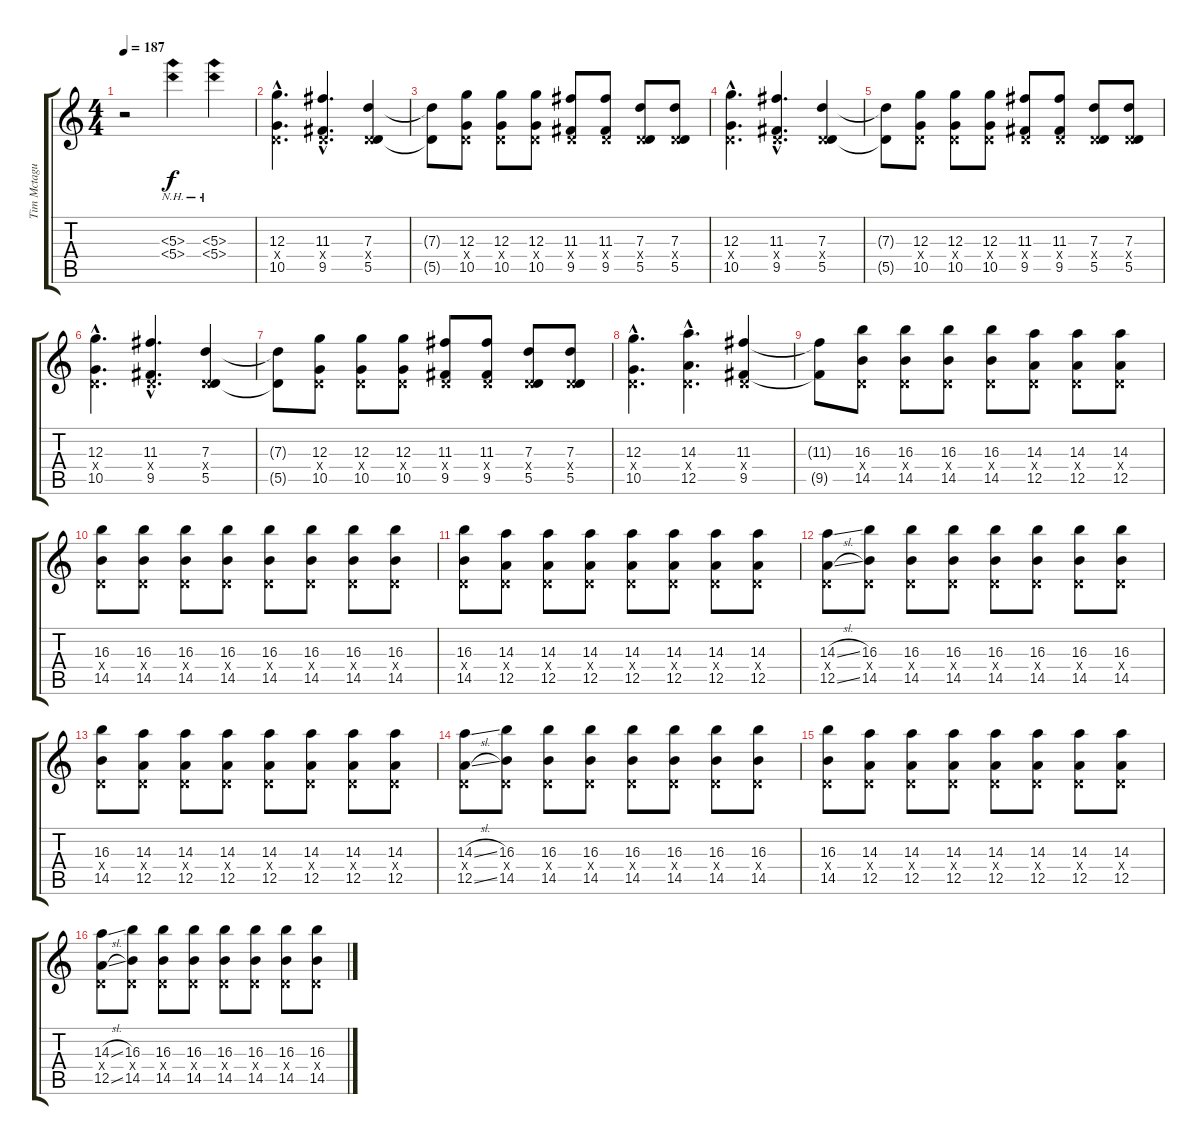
\track ("Tim Mctague" "Tim Mctagu") {instrument distortionguitar}
\staff {score tabs}
\tuning (E4 B3 G3 D3 A2 D2) {hide}
\ts (4 4)
\tempo 187
\clef g2
\ks c
r.2{dy f} (5.3{nh} 5.4{nh}).4 (5.3{nh} 5.4{nh}).4 |
(12.3{hac} 0.4{hac x} 10.5{hac}).4{d} (11.3{hac} 0.4{hac x} 9.5{hac}).4{d} (7.3 0.4{x} 5.5).4 |
(7.3{t} 5.5{t}).8 (12.3 0.4{x} 10.5).8 (12.3 0.4{x} 10.5).8 (12.3 0.4{x} 10.5).8 (11.3 0.4{x} 9.5).8 (11.3 0.4{x} 9.5).8 (7.3 0.4{x} 5.5).8 (7.3 0.4{x} 5.5).8 |
(12.3{hac} 0.4{hac x} 10.5{hac}).4{d} (11.3{hac} 0.4{hac x} 9.5{hac}).4{d} (7.3 0.4{x} 5.5).4 |
(7.3{t} 5.5{t}).8 (12.3 0.4{x} 10.5).8 (12.3 0.4{x} 10.5).8 (12.3 0.4{x} 10.5).8 (11.3 0.4{x} 9.5).8 (11.3 0.4{x} 9.5).8 (7.3 0.4{x} 5.5).8 (7.3 0.4{x} 5.5).8 |
(12.3{hac} 0.4{hac x} 10.5{hac}).4{d} (11.3{hac} 0.4{hac x} 9.5{hac}).4{d} (7.3 0.4{x} 5.5).4 |
(7.3{t} 5.5{t}).8 (12.3 0.4{x} 10.5).8 (12.3 0.4{x} 10.5).8 (12.3 0.4{x} 10.5).8 (11.3 0.4{x} 9.5).8 (11.3 0.4{x} 9.5).8 (7.3 0.4{x} 5.5).8 (7.3 0.4{x} 5.5).8 |
(12.3{hac} 0.4{hac x} 10.5{hac}).4{d} (14.3{hac} 0.4{hac x} 12.5{hac}).4{d} (11.3 0.4{x} 9.5).4 |
(11.3{t} 9.5{t}).8 (16.3 0.4{x} 14.5).8 (16.3 0.4{x} 14.5).8 (16.3 0.4{x} 14.5).8 (16.3 0.4{x} 14.5).8 (14.3 0.4{x} 12.5).8 (14.3 0.4{x} 12.5).8 (14.3 0.4{x} 12.5).8 |
(16.3 0.4{x} 14.5).8 (16.3 0.4{x} 14.5).8 (16.3 0.4{x} 14.5).8 (16.3 0.4{x} 14.5).8 (16.3 0.4{x} 14.5).8 (16.3 0.4{x} 14.5).8 (16.3 0.4{x} 14.5).8 (16.3 0.4{x} 14.5).8 |
(16.3 0.4{x} 14.5).8 (14.3 0.4{x} 12.5).8 (14.3 0.4{x} 12.5).8 (14.3 0.4{x} 12.5).8 (14.3 0.4{x} 12.5).8 (14.3 0.4{x} 12.5).8 (14.3 0.4{x} 12.5).8 (14.3 0.4{x} 12.5).8 |
(14.3{sl} 0.4{x} 12.5{sl}).8 (16.3 0.4{x} 14.5).8 (16.3 0.4{x} 14.5).8 (16.3 0.4{x} 14.5).8 (16.3 0.4{x} 14.5).8 (16.3 0.4{x} 14.5).8 (16.3 0.4{x} 14.5).8 (16.3 0.4{x} 14.5).8 |
(16.3 0.4{x} 14.5).8 (14.3 0.4{x} 12.5).8 (14.3 0.4{x} 12.5).8 (14.3 0.4{x} 12.5).8 (14.3 0.4{x} 12.5).8 (14.3 0.4{x} 12.5).8 (14.3 0.4{x} 12.5).8 (14.3 0.4{x} 12.5).8 |
(14.3{sl} 0.4{x} 12.5{sl}).8 (16.3 0.4{x} 14.5).8 (16.3 0.4{x} 14.5).8 (16.3 0.4{x} 14.5).8 (16.3 0.4{x} 14.5).8 (16.3 0.4{x} 14.5).8 (16.3 0.4{x} 14.5).8 (16.3 0.4{x} 14.5).8 |
(16.3 0.4{x} 14.5).8 (14.3 0.4{x} 12.5).8 (14.3 0.4{x} 12.5).8 (14.3 0.4{x} 12.5).8 (14.3 0.4{x} 12.5).8 (14.3 0.4{x} 12.5).8 (14.3 0.4{x} 12.5).8 (14.3 0.4{x} 12.5).8 |
(14.3{sl} 0.4{x} 12.5{sl}).8 (16.3 0.4{x} 14.5).8 (16.3 0.4{x} 14.5).8 (16.3 0.4{x} 14.5).8 (16.3 0.4{x} 14.5).8 (16.3 0.4{x} 14.5).8 (16.3 0.4{x} 14.5).8 (16.3 0.4{x} 14.5).8
